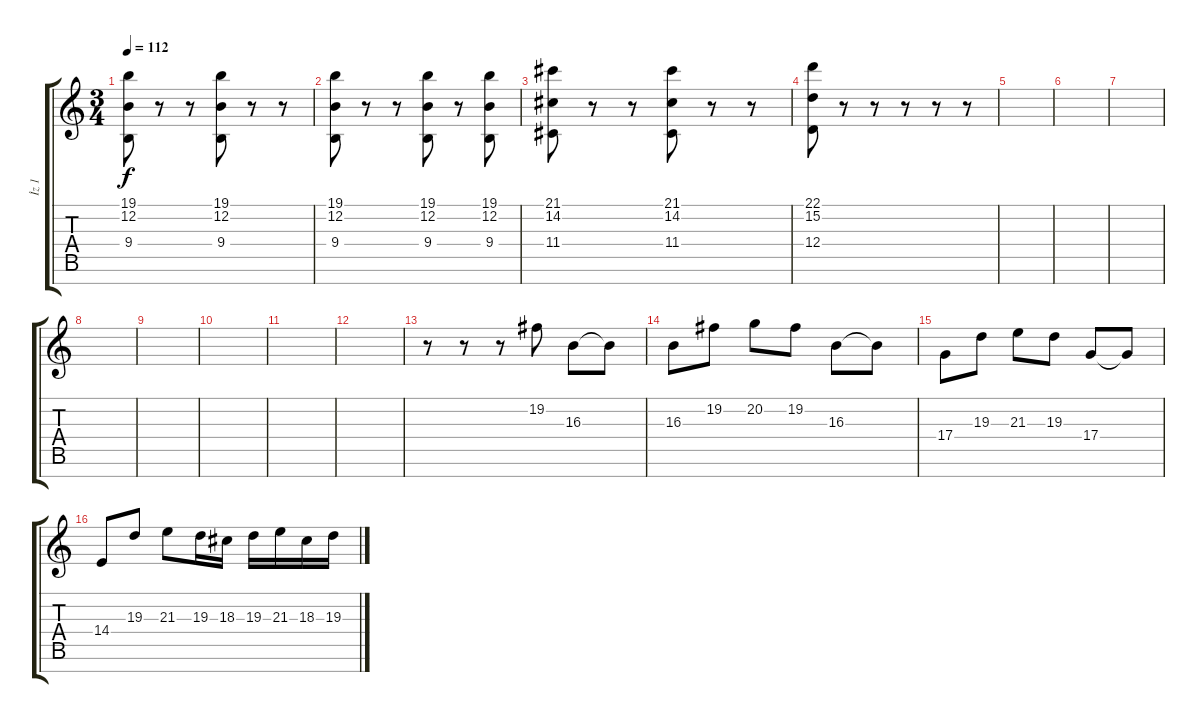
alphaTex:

\track ("İz 1" "İz 1") {instrument stringensemble1}
\staff {score tabs}
\tuning (E4 B3 G3 D3 A2 E2 B1) {hide}
\ts (3 4)
\tempo 112
\clef g2
\ks c
(19.1 12.2 9.4).8{dy f instrument violin} r.8 r.8 (19.1 12.2 9.4).8 r.8 r.8 |
(19.1 12.2 9.4).8{instrument violin} r.8 r.8 (19.1 12.2 9.4).8 r.8 (19.1 12.2 9.4).8 |
(21.1 14.2 11.4).8{instrument violin} r.8 r.8 (21.1 14.2 11.4).8 r.8 r.8 |
(22.1 15.2 12.4).8{instrument violin} r.8 r.8 r.8 r.8 r.8 |
|
|
|
|
|
|
|
|
r.8{volume 15 instrument stringensemble1} r.8 r.8 19.2.8 16.3.8 16.3{t}.8 |
16.3.8{volume 15 instrument stringensemble1} 19.2.8 20.2.8 19.2.8 16.3.8 16.3{t}.8 |
17.4.8 19.3.8 21.3.8 19.3.8 17.4.8 17.4{t}.8 |
14.4.8 19.3.8 21.3.8 19.3.16 18.3.16 19.3.16 21.3.16 18.3.16 19.3.16
